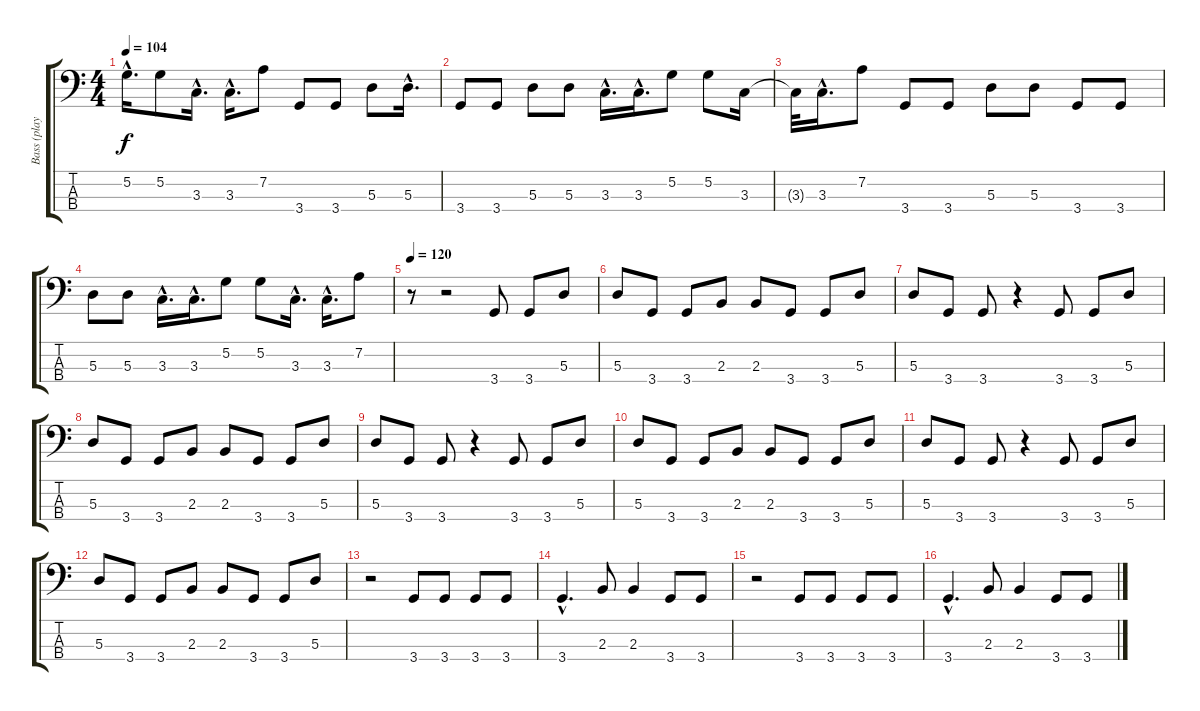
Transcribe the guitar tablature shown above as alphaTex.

\track ("Bass (played by 'The Rod ' )" "Bass (play") {instrument electricbassfinger}
\staff {score tabs}
\tuning (G2 D2 A1 E1) {hide}
\ts (4 4)
\tempo 104
\clef f4
\ks c
5.2{hac t}.16{d dy f} 5.2.8 3.3{hac}.16{d} 3.3{hac}.16{d} 7.2.8 3.4.8 3.4.8 5.3.8 5.3{hac}.16{d} |
3.4.8 3.4.8 5.3.8 5.3.8 3.3{hac}.16{d} 3.3{hac}.16{d} 5.2.8 5.2.8 3.3.16 |
3.3{t}.32 3.3{hac}.16{d} 7.2.8 3.4.8 3.4.8 5.3.8 5.3.8 3.4.8 3.4.8 |
5.3.8 5.3.8 3.3{hac}.16{d} 3.3{hac}.16{d} 5.2.8 5.2.8 3.3{hac}.16{d} 3.3{hac}.16{d} 7.2.8 |
\tempo 120
r.8 r.2 3.4.8 3.4.8 5.3.8 |
5.3.8 3.4.8 3.4.8 2.3.8 2.3.8 3.4.8 3.4.8 5.3.8 |
5.3.8 3.4.8 3.4.8 r.4 3.4.8 3.4.8 5.3.8 |
5.3.8 3.4.8 3.4.8 2.3.8 2.3.8 3.4.8 3.4.8 5.3.8 |
5.3.8 3.4.8 3.4.8 r.4 3.4.8 3.4.8 5.3.8 |
5.3.8 3.4.8 3.4.8 2.3.8 2.3.8 3.4.8 3.4.8 5.3.8 |
5.3.8 3.4.8 3.4.8 r.4 3.4.8 3.4.8 5.3.8 |
5.3.8 3.4.8 3.4.8 2.3.8 2.3.8 3.4.8 3.4.8 5.3.8 |
r.2 3.4.8 3.4.8 3.4.8 3.4.8 |
3.4{hac}.4{d} 2.3.8 2.3.4 3.4.8 3.4.8 |
r.2 3.4.8 3.4.8 3.4.8 3.4.8 |
3.4{hac}.4{d} 2.3.8 2.3.4 3.4.8 3.4.8
